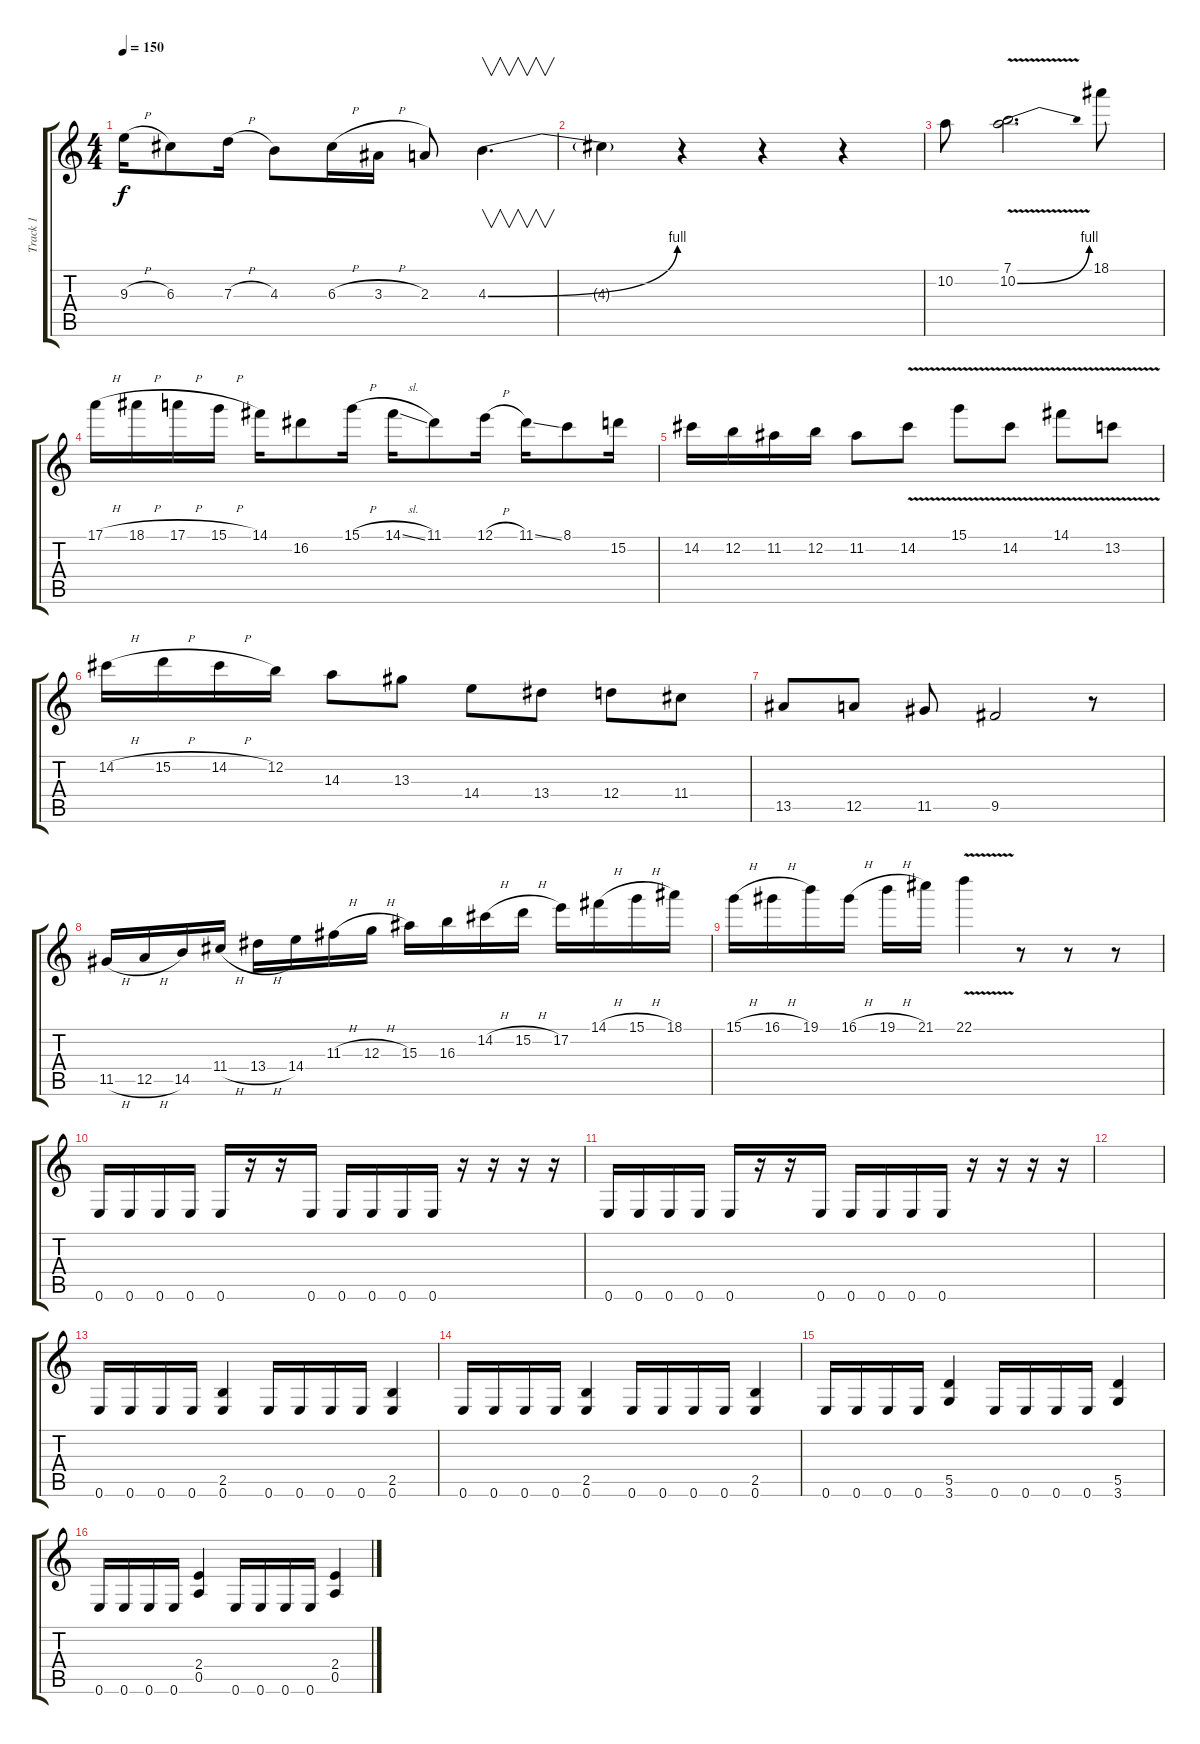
\track ("Track 1" "Track 1") {instrument distortionguitar}
\staff {score tabs}
\tuning (E4 B3 G3 D3 A2 E2) {hide}
\ts (4 4)
\tempo 150
\clef g2
\ks c
9.3{h}.16{dy f} 6.3.8 7.3{h}.16 4.3.8 6.3{h}.16 3.3{h}.16 2.3.8 4.3{be (bend 0 0 60 4)}.4{v d} |
4.3{t}.4 r.4 r.4 r.4 |
10.2.8 (7.1 10.2{be (bend 0 0 60 4) v}).2{d} 18.1.8 |
17.1{h}.16 18.1{h}.16 17.1{h}.16 15.1{h}.16 14.1.16 16.2.8 15.1{h}.16 14.1{sl}.16 11.1.8 12.1{h}.16 11.1{ss}.16 8.1.8 15.2.16 |
14.2.16 12.2.16 11.2.16 12.2.16 11.2.8 14.2{v}.8 15.1{v}.8 14.2{v}.8 14.1{v}.8 13.2{v}.8 |
14.2{h}.16 15.2{h}.16 14.2{h}.16 12.2.16 14.3.8 13.3.8 14.4.8 13.4.8 12.4.8 11.4.8 |
13.5.8 12.5.8 11.5.8 9.5.2 r.8 |
11.5{h}.16 12.5{h}.16 14.5.16 11.4{h}.16 13.4{h}.16 14.4.16 11.3{h}.16 12.3{h}.16 15.3.16 16.3.16 14.2{h}.16 15.2{h}.16 17.2.16 14.1{h}.16 15.1{h}.16 18.1.16 |
15.1{h}.16 16.1{h}.16 19.1.16 16.1{h}.16 19.1{h}.16 21.1.16 22.1{v}.4 r.8 r.8 r.8 |
0.6.16 0.6.16 0.6.16 0.6.16 0.6.16 r.16 r.16 0.6.16 0.6.16 0.6.16 0.6.16 0.6.16 r.16 r.16 r.16 r.16 |
0.6.16 0.6.16 0.6.16 0.6.16 0.6.16 r.16 r.16 0.6.16 0.6.16 0.6.16 0.6.16 0.6.16 r.16 r.16 r.16 r.16 |
|
0.6.16 0.6.16 0.6.16 0.6.16 (2.5 0.6).4 0.6.16 0.6.16 0.6.16 0.6.16 (2.5 0.6).4 |
0.6.16 0.6.16 0.6.16 0.6.16 (2.5 0.6).4 0.6.16 0.6.16 0.6.16 0.6.16 (2.5 0.6).4 |
0.6.16 0.6.16 0.6.16 0.6.16 (5.5 3.6).4 0.6.16 0.6.16 0.6.16 0.6.16 (5.5 3.6).4 |
0.6.16 0.6.16 0.6.16 0.6.16 (2.4 0.5).4 0.6.16 0.6.16 0.6.16 0.6.16 (2.4 0.5).4
